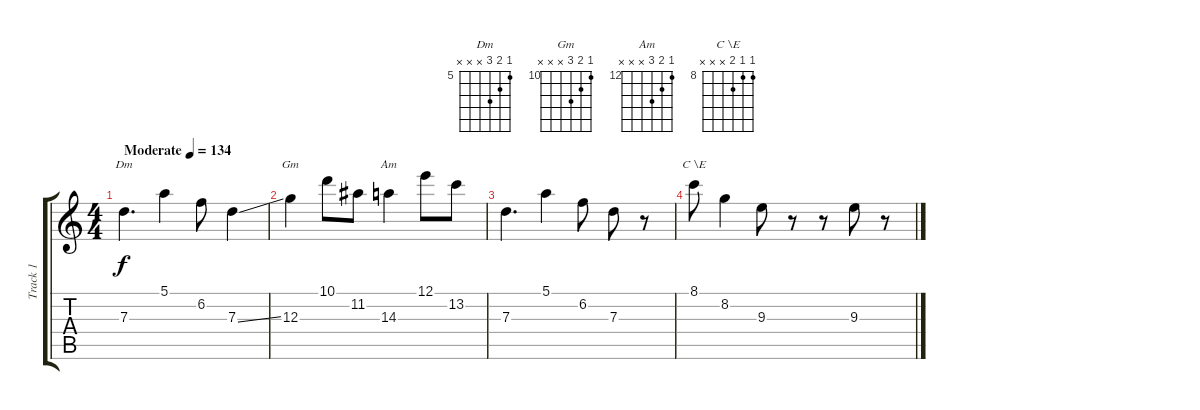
\track ("Track 1" "Track 1") {instrument acousticguitarnylon}
\staff {score tabs}
\tuning (E4 B3 G3 D3 A2 E2) {hide}
\chord ("Dm" 5 6 7 x x x) {firstfret 5}
\chord ("Gm" 10 11 12 x x x) {firstfret 10}
\chord ("Am" 12 13 14 x x x) {firstfret 12}
\chord ("C \\E" 8 8 9 x x x) {firstfret 8}
\ts (4 4)
\tempo (134 "Moderate")
\clef g2
\ks c
7.3.4{d ch "Dm" dy f instrument acousticguitarnylon} 5.1.4 6.2.8 7.3{ss}.4 |
12.3.4{ch "Gm"} 10.1.8 11.2.8 14.3.4{ch "Am"} 12.1.8 13.2.8 |
7.3.4{d} 5.1.4 6.2.8 7.3.8 r.8 |
8.1.8{ch "C \\E"} 8.2.4 9.3.8 r.8 r.8 9.3.8 r.8
